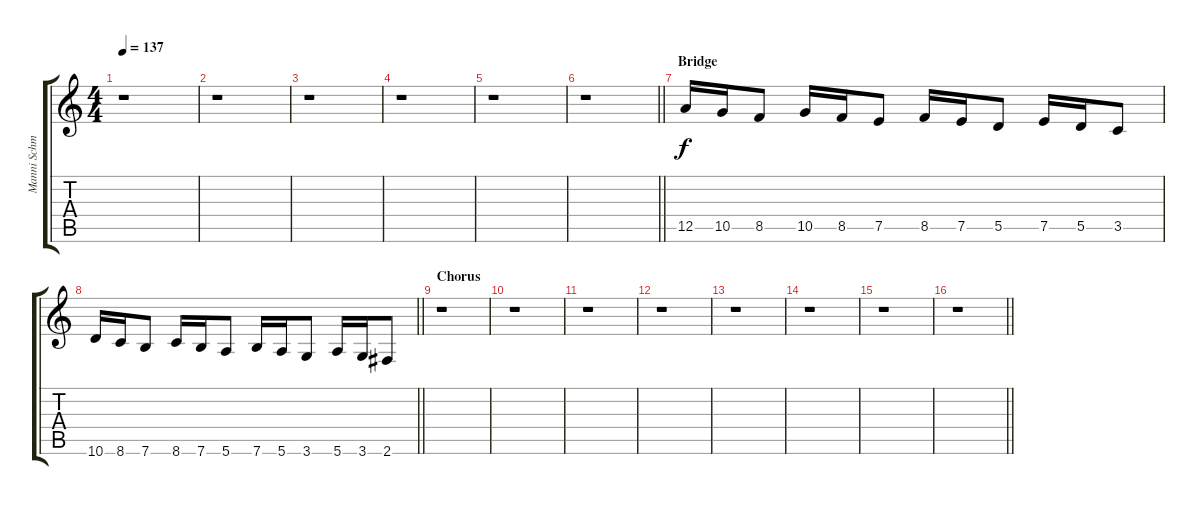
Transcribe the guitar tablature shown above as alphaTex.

\track ("Manni Schmidt" "Manni Schm") {instrument distortionguitar}
\staff {score tabs}
\tuning (E4 B3 G3 D3 A2 E2) {hide}
\ts (4 4)
\tempo 137
\clef g2
\ks c
r.1{dy f} |
r.1 |
r.1 |
r.1 |
r.1 |
\barLineRight lightlight
r.1 |
\section ("" "Bridge")
12.5.16{instrument distortionguitar} 10.5.16 8.5.8 10.5.16 8.5.16 7.5.8 8.5.16 7.5.16 5.5.8 7.5.16 5.5.16 3.5.8 |
\barLineRight lightlight
10.6.16 8.6.16 7.6.8 8.6.16 7.6.16 5.6.8 7.6.16 5.6.16 3.6.8 5.6.16 3.6.16 2.6.8 |
\section ("" "Chorus")
r.1 |
r.1 |
r.1 |
r.1 |
r.1 |
r.1 |
r.1 |
\barLineRight lightlight
r.1
